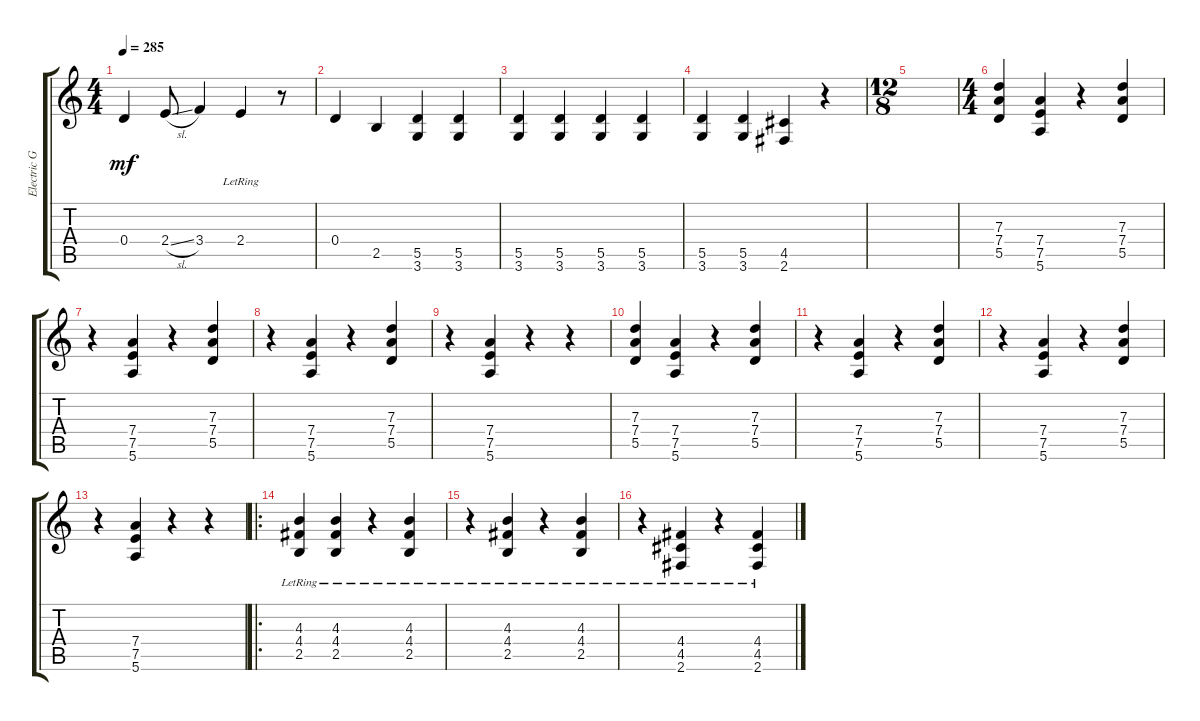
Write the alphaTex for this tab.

\track ("Electric Guitar" "Electric G") {instrument overdrivenguitar}
\staff {score tabs}
\tuning (E4 B3 G3 D3 A2 E2) {hide}
\ts (4 4)
\tempo 285
\clef g2
\ks c
0.4.4{dy mf} 2.4{sl}.8 3.4.4 2.4{lr}.4 r.8 |
0.4.4 2.5.4 (5.5 3.6).4 (5.5 3.6).4 |
(5.5 3.6).4 (5.5 3.6).4 (5.5 3.6).4 (5.5 3.6).4 |
(5.5 3.6).4 (5.5 3.6).4 (4.5 2.6).4 r.4 |
\ts (12 8)
|
\ts (4 4)
(7.3 7.4 5.5).4 (7.4 7.5 5.6).4 r.4 (7.3 7.4 5.5).4 |
r.4 (7.4 7.5 5.6).4 r.4 (7.3 7.4 5.5).4 |
r.4 (7.4 7.5 5.6).4 r.4 (7.3 7.4 5.5).4 |
r.4 (7.4 7.5 5.6).4 r.4 r.4 |
(7.3 7.4 5.5).4 (7.4 7.5 5.6).4 r.4 (7.3 7.4 5.5).4 |
r.4 (7.4 7.5 5.6).4 r.4 (7.3 7.4 5.5).4 |
r.4 (7.4 7.5 5.6).4 r.4 (7.3 7.4 5.5).4 |
r.4 (7.4 7.5 5.6).4 r.4 r.4 |
\ro
(4.3{lr} 4.4{lr} 2.5{lr}).4 (4.3{lr} 4.4{lr} 2.5{lr}).4 r.4 (4.3{lr} 4.4{lr} 2.5{lr}).4 |
r.4 (4.3{lr} 4.4{lr} 2.5{lr}).4 r.4 (4.3{lr} 4.4{lr} 2.5{lr}).4 |
r.4 (4.4{lr} 4.5{lr} 2.6{lr}).4 r.4 (4.4{lr} 4.5{lr} 2.6{lr}).4
